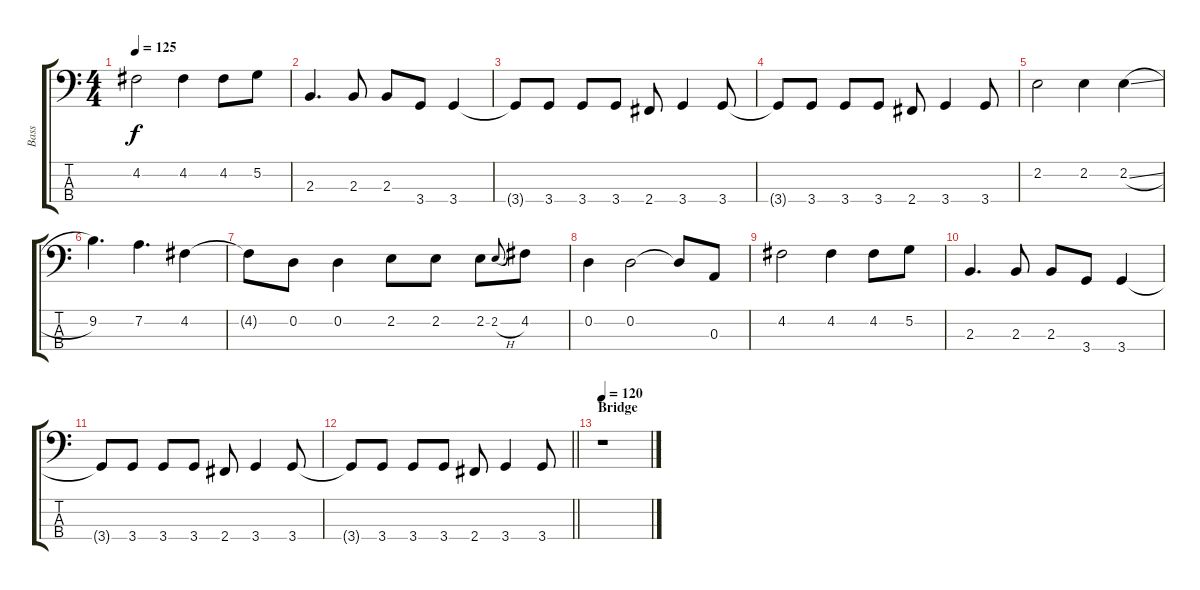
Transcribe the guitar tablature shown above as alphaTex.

\track ("Bass" "Bass") {instrument electricbassfinger}
\staff {score tabs}
\tuning (G2 D2 A1 E1) {hide}
\ts (4 4)
\tempo 125
\clef f4
\ks c
4.2.2{dy f} 4.2.4 4.2.8 5.2.8 |
2.3.4{d} 2.3.8 2.3.8 3.4.8 3.4.4 |
3.4{t}.8 3.4.8 3.4.8 3.4.8 2.4.8 3.4.4 3.4.8 |
3.4{t}.8 3.4.8 3.4.8 3.4.8 2.4.8 3.4.4 3.4.8 |
2.2.2 2.2.4 2.2{sl}.4 |
9.2.4{d} 7.2.4{d} 4.2.4 |
4.2{t}.8 0.2.8 0.2.4 2.2.8 2.2.8 2.2.8 2.2{h}.8{gr onbeat} 4.2.8 |
0.2.4 0.2.2 0.2{t}.8 0.3.8 |
4.2.2 4.2.4 4.2.8 5.2.8 |
2.3.4{d} 2.3.8 2.3.8 3.4.8 3.4.4 |
3.4{t}.8 3.4.8 3.4.8 3.4.8 2.4.8 3.4.4 3.4.8 |
\barLineRight lightlight
3.4{t}.8 3.4.8 3.4.8 3.4.8 2.4.8 3.4.4 3.4.8 |
\section ("" "Bridge")
\tempo 120
r.1
